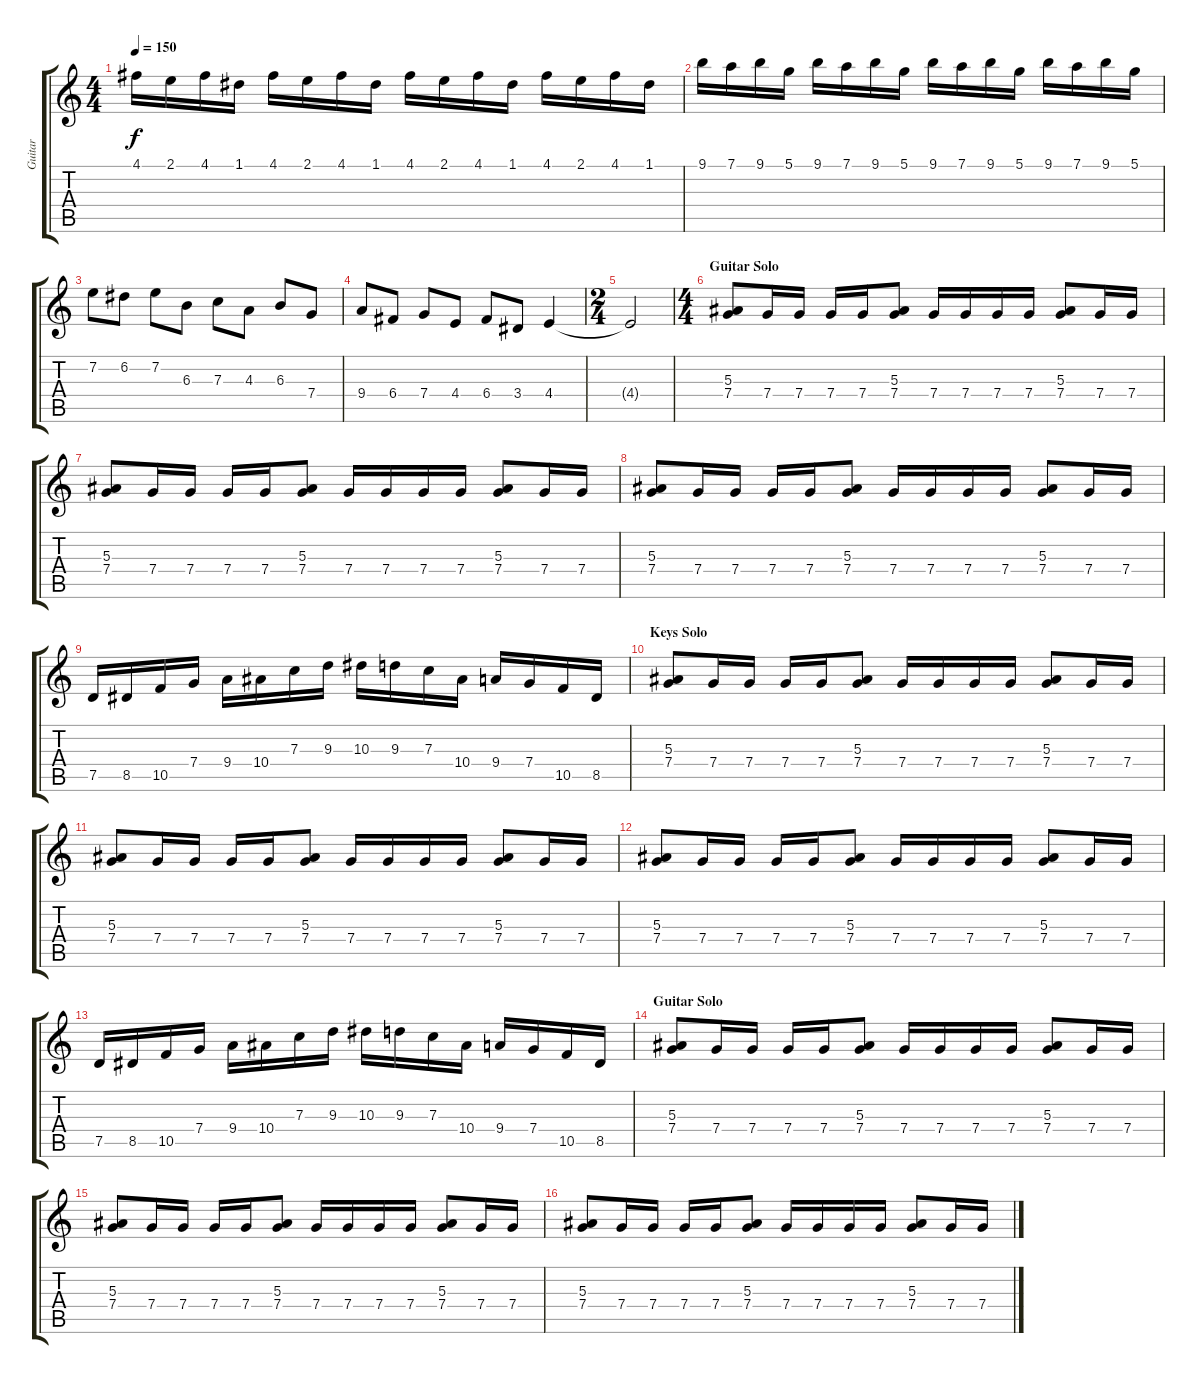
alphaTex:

\track ("Guitar" "Guitar") {instrument distortionguitar}
\staff {score tabs}
\tuning (D4 A3 F3 C3 G2 D2) {hide}
\ts (4 4)
\tempo 150
\clef g2
\ks c
4.1.16{dy f} 2.1.16 4.1.16 1.1.16 4.1.16 2.1.16 4.1.16 1.1.16 4.1.16 2.1.16 4.1.16 1.1.16 4.1.16 2.1.16 4.1.16 1.1.16 |
9.1.16 7.1.16 9.1.16 5.1.16 9.1.16 7.1.16 9.1.16 5.1.16 9.1.16 7.1.16 9.1.16 5.1.16 9.1.16 7.1.16 9.1.16 5.1.16 |
7.2.8 6.2.8 7.2.8 6.3.8 7.3.8 4.3.8 6.3.8 7.4.8 |
9.4.8 6.4.8 7.4.8 4.4.8 6.4.8 3.4.8 4.4.4 |
\ts (2 4)
4.4{t}.2 |
\ts (4 4)
\section ("" "Guitar Solo")
(5.3 7.4).8{volume 11} 7.4.16 7.4.16 7.4.16 7.4.16 (5.3 7.4).8 7.4.16 7.4.16 7.4.16 7.4.16 (5.3 7.4).8 7.4.16 7.4.16 |
(5.3 7.4).8 7.4.16 7.4.16 7.4.16 7.4.16 (5.3 7.4).8 7.4.16 7.4.16 7.4.16 7.4.16 (5.3 7.4).8 7.4.16 7.4.16 |
(5.3 7.4).8 7.4.16 7.4.16 7.4.16 7.4.16 (5.3 7.4).8 7.4.16 7.4.16 7.4.16 7.4.16 (5.3 7.4).8 7.4.16 7.4.16 |
7.5.16 8.5.16 10.5.16 7.4.16 9.4.16 10.4.16 7.3.16 9.3.16 10.3.16 9.3.16 7.3.16 10.4.16 9.4.16 7.4.16 10.5.16 8.5.16 |
\section ("" "Keys Solo")
(5.3 7.4).8 7.4.16 7.4.16 7.4.16 7.4.16 (5.3 7.4).8 7.4.16 7.4.16 7.4.16 7.4.16 (5.3 7.4).8 7.4.16 7.4.16 |
(5.3 7.4).8 7.4.16 7.4.16 7.4.16 7.4.16 (5.3 7.4).8 7.4.16 7.4.16 7.4.16 7.4.16 (5.3 7.4).8 7.4.16 7.4.16 |
(5.3 7.4).8 7.4.16 7.4.16 7.4.16 7.4.16 (5.3 7.4).8 7.4.16 7.4.16 7.4.16 7.4.16 (5.3 7.4).8 7.4.16 7.4.16 |
7.5.16 8.5.16 10.5.16 7.4.16 9.4.16 10.4.16 7.3.16 9.3.16 10.3.16 9.3.16 7.3.16 10.4.16 9.4.16 7.4.16 10.5.16 8.5.16 |
\section ("" "Guitar Solo")
(5.3 7.4).8 7.4.16 7.4.16 7.4.16 7.4.16 (5.3 7.4).8 7.4.16 7.4.16 7.4.16 7.4.16 (5.3 7.4).8 7.4.16 7.4.16 |
(5.3 7.4).8 7.4.16 7.4.16 7.4.16 7.4.16 (5.3 7.4).8 7.4.16 7.4.16 7.4.16 7.4.16 (5.3 7.4).8 7.4.16 7.4.16 |
(5.3 7.4).8 7.4.16 7.4.16 7.4.16 7.4.16 (5.3 7.4).8 7.4.16 7.4.16 7.4.16 7.4.16 (5.3 7.4).8 7.4.16 7.4.16
